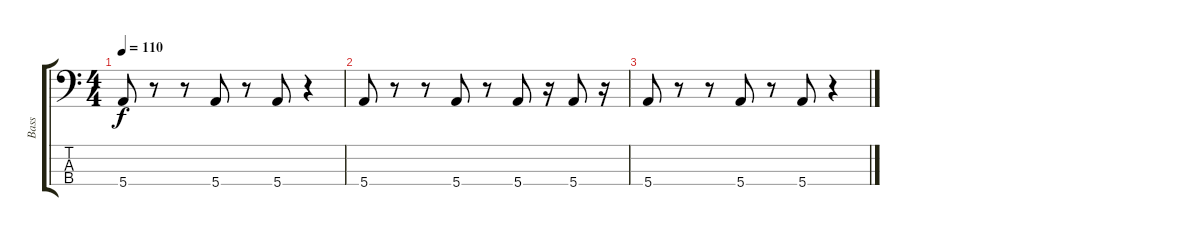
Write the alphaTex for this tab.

\track ("Bass" "Bass") {instrument electricbassfinger}
\staff {score tabs}
\tuning (G2 D2 A1 E1) {hide}
\ts (4 4)
\tempo 110
\clef f4
\ks c
5.4.8{dy f} r.8 r.8 5.4.8 r.8 5.4.8 r.4 |
5.4.8 r.8 r.8 5.4.8 r.8 5.4.8 r.16 5.4.8 r.16 |
5.4.8 r.8 r.8 5.4.8 r.8 5.4.8 r.4
